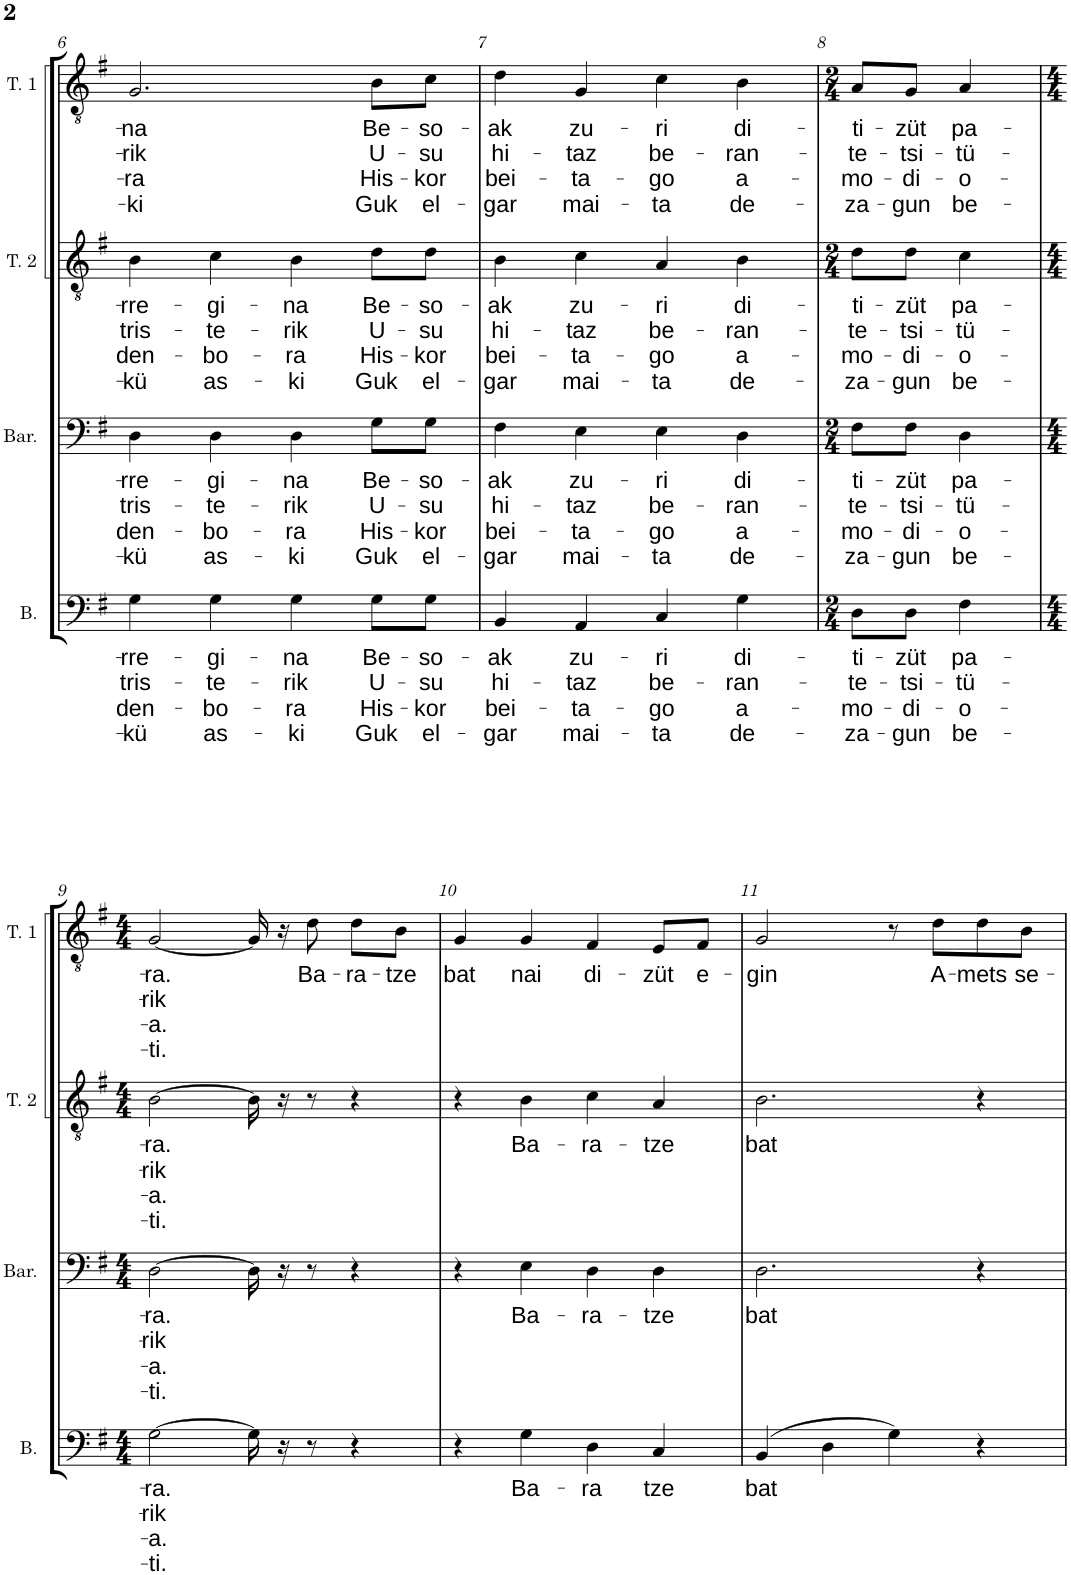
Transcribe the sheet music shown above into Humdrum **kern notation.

**kern	**text	**text	**text	**text	**kern	**text	**text	**text	**text	**kern	**text	**text	**text	**text	**kern	**text	**text	**text	**text
*part4	*part4	*part4	*part4	*part4	*part3	*part3	*part3	*part3	*part3	*part2	*part2	*part2	*part2	*part2	*part1	*part1	*part1	*part1	*part1
*staff4	*staff4	*staff4	*staff4	*staff4	*staff3	*staff3	*staff3	*staff3	*staff3	*staff2	*staff2	*staff2	*staff2	*staff2	*staff1	*staff1	*staff1	*staff1	*staff1
*I"Basse	*	*	*	*	*I"Baryton	*	*	*	*	*I"Ténor 2	*	*	*	*	*I"Ténor 1	*	*	*	*
*I'B.	*	*	*	*	*I'Bar.	*	*	*	*	*I'T. 2	*	*	*	*	*I'T. 1	*	*	*	*
!!LO:PB:g=z
*clefF4	*	*	*	*	*clefF4	*	*	*	*	*clefGv2	*	*	*	*	*clefGv2	*	*	*	*
*k[f#]	*	*	*	*	*k[f#]	*	*	*	*	*k[f#]	*	*	*	*	*k[f#]	*	*	*	*
*M4/4	*	*	*	*	*M4/4	*	*	*	*	*M4/4	*	*	*	*	*M4/4	*	*	*	*
=6	=6	=6	=6	=6	=6	=6	=6	=6	=6	=6	=6	=6	=6	=6	=6	=6	=6	=6	=6
!	!LO:LY:b	!LO:LY:b	!LO:LY:b	!LO:LY:b	!	!LO:LY:b	!LO:LY:b	!LO:LY:b	!LO:LY:b	!	!LO:LY:b	!LO:LY:b	!LO:LY:b	!LO:LY:b	!	!LO:LY:b	!LO:LY:b	!LO:LY:b	!LO:LY:b
4G\	-rre-	tris-	den-	-kü	4D\	-rre-	tris-	den-	-kü	4B\	-rre-	tris-	den-	-kü	2.G/	-na	-rik	-ra	-ki
!	!LO:LY:b	!LO:LY:b	!LO:LY:b	!LO:LY:b	!	!LO:LY:b	!LO:LY:b	!LO:LY:b	!LO:LY:b	!	!LO:LY:b	!LO:LY:b	!LO:LY:b	!LO:LY:b	!	!	!	!	!
4G\	-gi-	-te-	-bo-	as-	4D\	-gi-	-te-	-bo-	as-	4c\	-gi-	-te-	-bo-	as-	.	.	.	.	.
!	!LO:LY:b	!LO:LY:b	!LO:LY:b	!LO:LY:b	!	!LO:LY:b	!LO:LY:b	!LO:LY:b	!LO:LY:b	!	!LO:LY:b	!LO:LY:b	!LO:LY:b	!LO:LY:b	!	!	!	!	!
4G\	-na	-rik	-ra	-ki	4D\	-na	-rik	-ra	-ki	4B\	-na	-rik	-ra	-ki	.	.	.	.	.
!	!LO:LY:b	!LO:LY:b	!LO:LY:b	!LO:LY:b	!	!LO:LY:b	!LO:LY:b	!LO:LY:b	!LO:LY:b	!	!LO:LY:b	!LO:LY:b	!LO:LY:b	!LO:LY:b	!	!LO:LY:b	!LO:LY:b	!LO:LY:b	!LO:LY:b
8G\L	Be-	U-	His-	Guk	8G\L	Be-	U-	His-	Guk	8d\L	Be-	U-	His-	Guk	8B\L	Be-	U-	His-	Guk
!	!LO:LY:b	!LO:LY:b	!LO:LY:b	!LO:LY:b	!	!LO:LY:b	!LO:LY:b	!LO:LY:b	!LO:LY:b	!	!LO:LY:b	!LO:LY:b	!LO:LY:b	!LO:LY:b	!	!LO:LY:b	!LO:LY:b	!LO:LY:b	!LO:LY:b
8G\J	-so-	-su	-kor	el-	8G\J	-so-	-su	-kor	el-	8d\J	-so-	-su	-kor	el-	8c\J	-so-	-su	-kor	el-
=7	=7	=7	=7	=7	=7	=7	=7	=7	=7	=7	=7	=7	=7	=7	=7	=7	=7	=7	=7
!	!LO:LY:b	!LO:LY:b	!LO:LY:b	!LO:LY:b	!	!LO:LY:b	!LO:LY:b	!LO:LY:b	!LO:LY:b	!	!LO:LY:b	!LO:LY:b	!LO:LY:b	!LO:LY:b	!	!LO:LY:b	!LO:LY:b	!LO:LY:b	!LO:LY:b
4BB/	-ak	hi-	bei-	-gar	4F#\	-ak	hi-	bei-	-gar	4B\	-ak	hi-	bei-	-gar	4d\	-ak	hi-	bei-	-gar
!	!LO:LY:b	!LO:LY:b	!LO:LY:b	!LO:LY:b	!	!LO:LY:b	!LO:LY:b	!LO:LY:b	!LO:LY:b	!	!LO:LY:b	!LO:LY:b	!LO:LY:b	!LO:LY:b	!	!LO:LY:b	!LO:LY:b	!LO:LY:b	!LO:LY:b
4AA/	zu-	-taz	-ta-	mai-	4E\	zu-	-taz	-ta-	mai-	4c\	zu-	-taz	-ta-	mai-	4G/	zu-	-taz	-ta-	mai-
!	!LO:LY:b	!LO:LY:b	!LO:LY:b	!LO:LY:b	!	!LO:LY:b	!LO:LY:b	!LO:LY:b	!LO:LY:b	!	!LO:LY:b	!LO:LY:b	!LO:LY:b	!LO:LY:b	!	!LO:LY:b	!LO:LY:b	!LO:LY:b	!LO:LY:b
4C/	-ri	be-	-go	-ta	4E\	-ri	be-	-go	-ta	4A/	-ri	be-	-go	-ta	4c\	-ri	be-	-go	-ta
!	!LO:LY:b	!LO:LY:b	!LO:LY:b	!LO:LY:b	!	!LO:LY:b	!LO:LY:b	!LO:LY:b	!LO:LY:b	!	!LO:LY:b	!LO:LY:b	!LO:LY:b	!LO:LY:b	!	!LO:LY:b	!LO:LY:b	!LO:LY:b	!LO:LY:b
4G\	di-	-ran-	a-	de-	4D\	di-	-ran-	a-	de-	4B\	di-	-ran-	a-	de-	4B\	di-	-ran-	a-	de-
=8	=8	=8	=8	=8	=8	=8	=8	=8	=8	=8	=8	=8	=8	=8	=8	=8	=8	=8	=8
*M2/4	*	*	*	*	*M2/4	*	*	*	*	*M2/4	*	*	*	*	*M2/4	*	*	*	*
!	!LO:LY:b	!LO:LY:b	!LO:LY:b	!LO:LY:b	!	!LO:LY:b	!LO:LY:b	!LO:LY:b	!LO:LY:b	!	!LO:LY:b	!LO:LY:b	!LO:LY:b	!LO:LY:b	!	!LO:LY:b	!LO:LY:b	!LO:LY:b	!LO:LY:b
8D\L	-ti-	-te-	-mo-	-za-	8F#\L	-ti-	-te-	-mo-	-za-	8d\L	-ti-	-te-	-mo-	-za-	8A/L	-ti-	-te-	-mo-	-za-
!	!LO:LY:b	!LO:LY:b	!LO:LY:b	!LO:LY:b	!	!LO:LY:b	!LO:LY:b	!LO:LY:b	!LO:LY:b	!	!LO:LY:b	!LO:LY:b	!LO:LY:b	!LO:LY:b	!	!LO:LY:b	!LO:LY:b	!LO:LY:b	!LO:LY:b
8D\J	-züt	-tsi-	-di-	-gun	8F#\J	-züt	-tsi-	-di-	-gun	8d\J	-züt	-tsi-	-di-	-gun	8G/J	-züt	-tsi-	-di-	-gun
!	!LO:LY:b	!LO:LY:b	!LO:LY:b	!LO:LY:b	!	!LO:LY:b	!LO:LY:b	!LO:LY:b	!LO:LY:b	!	!LO:LY:b	!LO:LY:b	!LO:LY:b	!LO:LY:b	!	!LO:LY:b	!LO:LY:b	!LO:LY:b	!LO:LY:b
4F#\	pa-	-tü-	-o-	be-	4D\	pa-	-tü-	-o-	be-	4c\	pa-	-tü-	-o-	be-	4A/	pa-	-tü-	-o-	be-
!!LO:LB:g=z
=9	=9	=9	=9	=9	=9	=9	=9	=9	=9	=9	=9	=9	=9	=9	=9	=9	=9	=9	=9
*M4/4	*	*	*	*	*M4/4	*	*	*	*	*M4/4	*	*	*	*	*M4/4	*	*	*	*
!	!LO:LY:b	!LO:LY:b	!LO:LY:b	!LO:LY:b	!	!LO:LY:b	!LO:LY:b	!LO:LY:b	!LO:LY:b	!	!LO:LY:b	!LO:LY:b	!LO:LY:b	!LO:LY:b	!	!LO:LY:b	!LO:LY:b	!LO:LY:b	!LO:LY:b
[2G\	-ra.	-rik	-a.	-ti.	[2D\	-ra.	-rik	-a.	-ti.	[2B\	-ra.	-rik	-a.	-ti.	[2G/	-ra.	-rik	-a.	-ti.
16G\]	.	.	.	.	16D\]	.	.	.	.	16B\]	.	.	.	.	16G/]	.	.	.	.
16r	.	.	.	.	16r	.	.	.	.	16r	.	.	.	.	16r	.	.	.	.
!	!	!	!	!	!	!	!	!	!	!	!	!	!	!	!	!LO:LY:b	!	!	!
8r	.	.	.	.	8r	.	.	.	.	8r	.	.	.	.	8d\	Ba-	.	.	.
!	!	!	!	!	!	!	!	!	!	!	!	!	!	!	!	!LO:LY:b	!	!	!
4r	.	.	.	.	4r	.	.	.	.	4r	.	.	.	.	8d\L	-ra-	.	.	.
!	!	!	!	!	!	!	!	!	!	!	!	!	!	!	!	!LO:LY:b	!	!	!
.	.	.	.	.	.	.	.	.	.	.	.	.	.	.	8B\J	-tze	.	.	.
=10	=10	=10	=10	=10	=10	=10	=10	=10	=10	=10	=10	=10	=10	=10	=10	=10	=10	=10	=10
!	!	!	!	!	!	!	!	!	!	!	!	!	!	!	!	!LO:LY:b	!	!	!
4r	.	.	.	.	4r	.	.	.	.	4r	.	.	.	.	4G/	bat	.	.	.
!	!LO:LY:b	!	!	!	!	!LO:LY:b	!	!	!	!	!LO:LY:b	!	!	!	!	!LO:LY:b	!	!	!
4G\	Ba-	.	.	.	4E\	Ba-	.	.	.	4B\	Ba-	.	.	.	4G/	nai	.	.	.
!	!LO:LY:b	!	!	!	!	!LO:LY:b	!	!	!	!	!LO:LY:b	!	!	!	!	!LO:LY:b	!	!	!
4D\	-ra	.	.	.	4D\	-ra-	.	.	.	4c\	-ra-	.	.	.	4F#/	di-	.	.	.
!	!LO:LY:b	!	!	!	!	!LO:LY:b	!	!	!	!	!LO:LY:b	!	!	!	!	!LO:LY:b	!	!	!
4C/	-tze	.	.	.	4D\	-tze	.	.	.	4A/	-tze	.	.	.	8E/L	-züt	.	.	.
!	!	!	!	!	!	!	!	!	!	!	!	!	!	!	!	!LO:LY:b	!	!	!
.	.	.	.	.	.	.	.	.	.	.	.	.	.	.	8F#/J	e-	.	.	.
=11	=11	=11	=11	=11	=11	=11	=11	=11	=11	=11	=11	=11	=11	=11	=11	=11	=11	=11	=11
!	!LO:LY:b	!	!	!	!	!LO:LY:b	!	!	!	!	!LO:LY:b	!	!	!	!	!LO:LY:b	!	!	!
(4BB/	bat	.	.	.	2.D\	bat	.	.	.	2.B\	bat	.	.	.	2G/	-gin	.	.	.
4D\	.	.	.	.	.	.	.	.	.	.	.	.	.	.	.	.	.	.	.
4G\)	.	.	.	.	.	.	.	.	.	.	.	.	.	.	8r	.	.	.	.
!	!	!	!	!	!	!	!	!	!	!	!	!	!	!	!	!LO:LY:b	!	!	!
.	.	.	.	.	.	.	.	.	.	.	.	.	.	.	8d\L	A-	.	.	.
!	!	!	!	!	!	!	!	!	!	!	!	!	!	!	!	!LO:LY:b	!	!	!
4r	.	.	.	.	4r	.	.	.	.	4r	.	.	.	.	8d\	-mets	.	.	.
!	!	!	!	!	!	!	!	!	!	!	!	!	!	!	!	!LO:LY:b	!	!	!
.	.	.	.	.	.	.	.	.	.	.	.	.	.	.	8B\J	se-	.	.	.
=	=	=	=	=	=	=	=	=	=	=	=	=	=	=	=	=	=	=	=
*-	*-	*-	*-	*-	*-	*-	*-	*-	*-	*-	*-	*-	*-	*-	*-	*-	*-	*-	*-
